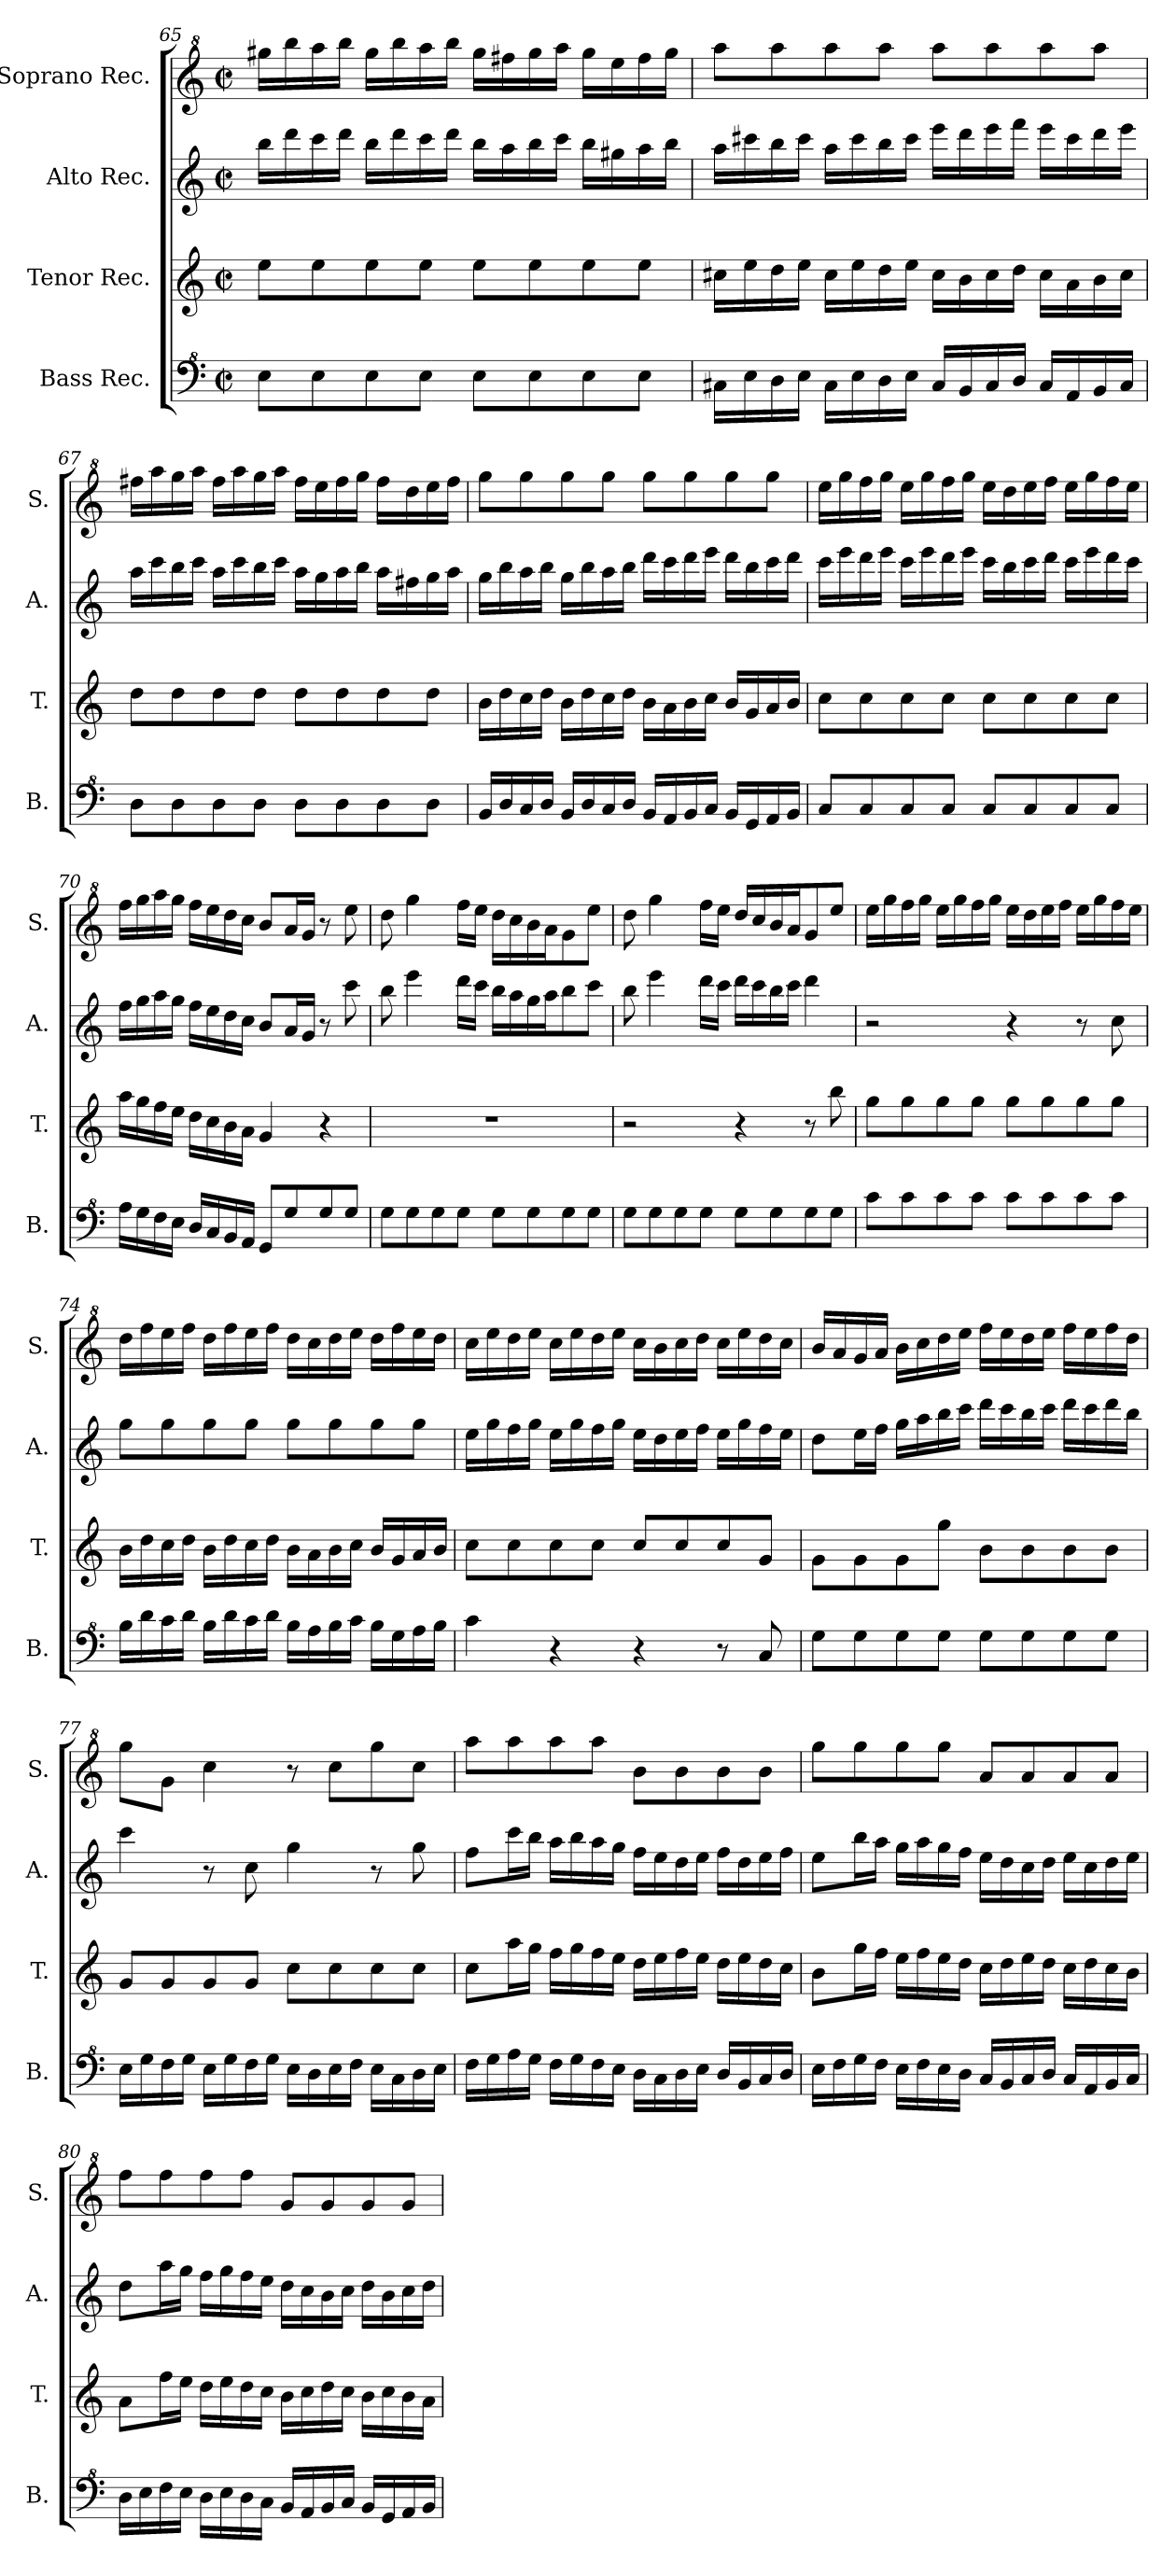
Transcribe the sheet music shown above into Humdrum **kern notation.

**kern	**kern	**kern	**kern
*part4	*part3	*part2	*part1
*staff4	*staff3	*staff2	*staff1
*I"Bass Rec.	*I"Tenor Rec.	*I"Alto Rec.	*I"Soprano Rec.
*I'B.	*I'T.	*I'A.	*I'S.
*clefF^4	*clefG2	*clefG2	*clefG^2
*k[]	*k[]	*k[]	*k[]
*M2/2	*M2/2	*M2/2	*M2/2
*met(c|)	*met(c|)	*met(c|)	*met(c|)
=65	=65	=65	=65
8e\L	8ee\L	16bb\LL	16ggg#X\LL
.	.	16ddd\	16bbb\
8e\	8ee\	16ccc\	16aaa\
.	.	16ddd\JJ	16bbb\JJ
8e\	8ee\	16bb\LL	16ggg#\LL
.	.	16ddd\	16bbb\
8e\J	8ee\J	16ccc\	16aaa\
.	.	16ddd\JJ	16bbb\JJ
8e\L	8ee\L	16bb\LL	16ggg#\LL
.	.	16aa\	16fff#X\
8e\	8ee\	16bb\	16ggg#\
.	.	16ccc\JJ	16aaa\JJ
8e\	8ee\	16bb\LL	16ggg#\LL
.	.	16gg#X\	16eee\
8e\J	8ee\J	16aa\	16fff#\
.	.	16bb\JJ	16ggg#\JJ
!!LO:LB:g=z
=66	=66	=66	=66
16c#X\LL	16cc#X\LL	16aa\LL	8aaa\L
16e\	16ee\	16ccc#X\	.
16d\	16dd\	16bb\	8aaa\
16e\JJ	16ee\JJ	16ccc#\JJ	.
16c#\LL	16cc#\LL	16aa\LL	8aaa\
16e\	16ee\	16ccc#\	.
16d\	16dd\	16bb\	8aaa\J
16e\JJ	16ee\JJ	16ccc#\JJ	.
16c#/LL	16cc#\LL	16eee\LL	8aaa\L
16B/	16b\	16ddd\	.
16c#/	16cc#\	16eee\	8aaa\
16d/JJ	16dd\JJ	16fff\JJ	.
16c#/LL	16cc#\LL	16eee\LL	8aaa\
16A/	16a\	16ccc#\	.
16B/	16b\	16ddd\	8aaa\J
16c#/JJ	16cc#\JJ	16eee\JJ	.
=67	=67	=67	=67
8d\L	8dd\L	16aa\LL	16fff#X\LL
.	.	16ccc\	16aaa\
8d\	8dd\	16bb\	16ggg\
.	.	16ccc\JJ	16aaa\JJ
8d\	8dd\	16aa\LL	16fff#\LL
.	.	16ccc\	16aaa\
8d\J	8dd\J	16bb\	16ggg\
.	.	16ccc\JJ	16aaa\JJ
8d\L	8dd\L	16aa\LL	16fff#\LL
.	.	16gg\	16eee\
8d\	8dd\	16aa\	16fff#\
.	.	16bb\JJ	16ggg\JJ
8d\	8dd\	16aa\LL	16fff#\LL
.	.	16ff#X\	16ddd\
8d\J	8dd\J	16gg\	16eee\
.	.	16aa\JJ	16fff#\JJ
=68	=68	=68	=68
16B/LL	16b\LL	16gg\LL	8ggg\L
16d/	16dd\	16bb\	.
16c/	16cc\	16aa\	8ggg\
16d/JJ	16dd\JJ	16bb\JJ	.
16B/LL	16b\LL	16gg\LL	8ggg\
16d/	16dd\	16bb\	.
16c/	16cc\	16aa\	8ggg\J
16d/JJ	16dd\JJ	16bb\JJ	.
16B/LL	16b\LL	16ddd\LL	8ggg\L
16A/	16a\	16ccc\	.
16B/	16b\	16ddd\	8ggg\
16c/JJ	16cc\JJ	16eee\JJ	.
16B/LL	16b/LL	16ddd\LL	8ggg\
16G/	16g/	16bb\	.
16A/	16a/	16ccc\	8ggg\J
16B/JJ	16b/JJ	16ddd\JJ	.
!!LO:PB:g=z
=69	=69	=69	=69
8c/L	8cc\L	16ccc\LL	16eee\LL
.	.	16eee\	16ggg\
8c/	8cc\	16ddd\	16fff\
.	.	16eee\JJ	16ggg\JJ
8c/	8cc\	16ccc\LL	16eee\LL
.	.	16eee\	16ggg\
8c/J	8cc\J	16ddd\	16fff\
.	.	16eee\JJ	16ggg\JJ
8c/L	8cc\L	16ccc\LL	16eee\LL
.	.	16bb\	16ddd\
8c/	8cc\	16ccc\	16eee\
.	.	16ddd\JJ	16fff\JJ
8c/	8cc\	16ccc\LL	16eee\LL
.	.	16eee\	16ggg\
8c/J	8cc\J	16ddd\	16fff\
.	.	16ccc\JJ	16eee\JJ
=70	=70	=70	=70
16a\LL	16aa\LL	16ff\LL	16fff\LL
16g\	16gg\	16gg\	16ggg\
16f\	16ff\	16aa\	16aaa\
16e\JJ	16ee\JJ	16gg\JJ	16ggg\JJ
16d/LL	16dd\LL	16ff\LL	16fff\LL
16c/	16cc\	16ee\	16eee\
16B/	16b\	16dd\	16ddd\
16A/JJ	16a\JJ	16cc\JJ	16ccc\JJ
8G/L	4g/	8b/L	8bb/L
8g/	.	16a/L	16aa/L
.	.	16g/JJ	16gg/JJ
8g/	4r	8r	8r
8g/J	.	8ccc\	8eee\
=71	=71	=71	=71
8g\L	1r	8bb\	8ddd\
8g\	.	4eee\	4ggg\
8g\	.	.	.
8g\J	.	16ddd\LL	16fff\LL
.	.	16ccc\JJ	16eee\JJ
8g\L	.	16bb\LL	16ddd\LL
.	.	16aa\	16ccc\
8g\	.	16gg\	16bb\
.	.	16aa\J	16aa\J
8g\	.	8bb\	8gg\
8g\J	.	8ccc\J	8eee\J
=72	=72	=72	=72
8g\L	2r	8bb\	8ddd\
8g\	.	4eee\	4ggg\
8g\	.	.	.
8g\J	.	16ddd\LL	16fff\LL
.	.	16ccc\JJ	16eee\JJ
8g\L	4r	16ddd\LL	16ddd/LL
.	.	16ccc\	16ccc/
8g\	.	16bb\	16bb/
.	.	16ccc\JJ	16aa/J
8g\	8r	4ddd\	8gg/
8g\J	8bb\	.	8eee/J
=73	=73	=73	=73
8cc\L	8gg\L	2r	16eee\LL
.	.	.	16ggg\
8cc\	8gg\	.	16fff\
.	.	.	16ggg\JJ
8cc\	8gg\	.	16eee\LL
.	.	.	16ggg\
8cc\J	8gg\J	.	16fff\
.	.	.	16ggg\JJ
8cc\L	8gg\L	4r	16eee\LL
.	.	.	16ddd\
8cc\	8gg\	.	16eee\
.	.	.	16fff\JJ
8cc\	8gg\	8r	16eee\LL
.	.	.	16ggg\
8cc\J	8gg\J	8cc\	16fff\
.	.	.	16eee\JJ
!!LO:LB:g=z
=74	=74	=74	=74
16b\LL	16b\LL	8gg\L	16ddd\LL
16dd\	16dd\	.	16fff\
16cc\	16cc\	8gg\	16eee\
16dd\JJ	16dd\JJ	.	16fff\JJ
16b\LL	16b\LL	8gg\	16ddd\LL
16dd\	16dd\	.	16fff\
16cc\	16cc\	8gg\J	16eee\
16dd\JJ	16dd\JJ	.	16fff\JJ
16b\LL	16b\LL	8gg\L	16ddd\LL
16a\	16a\	.	16ccc\
16b\	16b\	8gg\	16ddd\
16cc\JJ	16cc\JJ	.	16eee\JJ
16b\LL	16b/LL	8gg\	16ddd\LL
16g\	16g/	.	16fff\
16a\	16a/	8gg\J	16eee\
16b\JJ	16b/JJ	.	16ddd\JJ
=75	=75	=75	=75
4cc\	8cc\L	16ee\LL	16ccc\LL
.	.	16gg\	16eee\
.	8cc\	16ff\	16ddd\
.	.	16gg\JJ	16eee\JJ
4r	8cc\	16ee\LL	16ccc\LL
.	.	16gg\	16eee\
.	8cc\J	16ff\	16ddd\
.	.	16gg\JJ	16eee\JJ
4r	8cc/L	16ee\LL	16ccc\LL
.	.	16dd\	16bb\
.	8cc/	16ee\	16ccc\
.	.	16ff\JJ	16ddd\JJ
8r	8cc/	16ee\LL	16ccc\LL
.	.	16gg\	16eee\
8c/	8g/J	16ff\	16ddd\
.	.	16ee\JJ	16ccc\JJ
=76	=76	=76	=76
8g\L	8g\L	8dd\L	16bb/LL
.	.	.	16aa/
8g\	8g\	16ee\L	16gg/
.	.	16ff\JJ	16aa/JJ
8g\	8g\	16gg\LL	16bb\LL
.	.	16aa\	16ccc\
8g\J	8gg\J	16bb\	16ddd\
.	.	16ccc\JJ	16eee\JJ
8g\L	8b\L	16ddd\LL	16fff\LL
.	.	16ccc\	16eee\
8g\	8b\	16bb\	16ddd\
.	.	16ccc\JJ	16eee\JJ
8g\	8b\	16ddd\LL	16fff\LL
.	.	16ccc\	16eee\
8g\J	8b\J	16ddd\	16fff\
.	.	16bb\JJ	16ddd\JJ
=77	=77	=77	=77
16e\LL	8g/L	4ccc\	8ggg\L
16g\	.	.	.
16f\	8g/	.	8gg\J
16g\JJ	.	.	.
16e\LL	8g/	8r	4ccc\
16g\	.	.	.
16f\	8g/J	8cc\	.
16g\JJ	.	.	.
16e\LL	8cc\L	4gg\	8r
16d\	.	.	.
16e\	8cc\	.	8ccc\L
16f\JJ	.	.	.
16e\LL	8cc\	8r	8ggg\
16c\	.	.	.
16d\	8cc\J	8gg\	8ccc\J
16e\JJ	.	.	.
!!LO:LB:g=z
=78	=78	=78	=78
16f\LL	8cc\L	8ff\L	8aaa\L
16g\	.	.	.
16a\	16aa\L	16ccc\L	8aaa\
16g\JJ	16gg\JJ	16bb\JJ	.
16f\LL	16ff\LL	16aa\LL	8aaa\
16g\	16gg\	16bb\	.
16f\	16ff\	16aa\	8aaa\J
16e\JJ	16ee\JJ	16gg\JJ	.
16d\LL	16dd\LL	16ff\LL	8bb\L
16c\	16ee\	16ee\	.
16d\	16ff\	16dd\	8bb\
16e\JJ	16ee\JJ	16ee\JJ	.
16d/LL	16dd\LL	16ff\LL	8bb\
16B/	16ee\	16dd\	.
16c/	16dd\	16ee\	8bb\J
16d/JJ	16cc\JJ	16ff\JJ	.
=79	=79	=79	=79
16e\LL	8b\L	8ee\L	8ggg\L
16f\	.	.	.
16g\	16gg\L	16bb\L	8ggg\
16f\JJ	16ff\JJ	16aa\JJ	.
16e\LL	16ee\LL	16gg\LL	8ggg\
16f\	16ff\	16aa\	.
16e\	16ee\	16gg\	8ggg\J
16d\JJ	16dd\JJ	16ff\JJ	.
16c/LL	16cc\LL	16ee\LL	8aa/L
16B/	16dd\	16dd\	.
16c/	16ee\	16cc\	8aa/
16d/JJ	16dd\JJ	16dd\JJ	.
16c/LL	16cc\LL	16ee\LL	8aa/
16A/	16dd\	16cc\	.
16B/	16cc\	16dd\	8aa/J
16c/JJ	16b\JJ	16ee\JJ	.
=80	=80	=80	=80
16d\LL	8a\L	8dd\L	8fff\L
16e\	.	.	.
16f\	16ff\L	16aa\L	8fff\
16e\JJ	16ee\JJ	16gg\JJ	.
16d\LL	16dd\LL	16ff\LL	8fff\
16e\	16ee\	16gg\	.
16d\	16dd\	16ff\	8fff\J
16c\JJ	16cc\JJ	16ee\JJ	.
16B/LL	16b\LL	16dd\LL	8gg/L
16A/	16cc\	16cc\	.
16B/	16dd\	16b\	8gg/
16c/JJ	16cc\JJ	16cc\JJ	.
16B/LL	16b\LL	16dd\LL	8gg/
16G/	16cc\	16b\	.
16A/	16b\	16cc\	8gg/J
16B/JJ	16a\JJ	16dd\JJ	.
=	=	=	=
*-	*-	*-	*-
